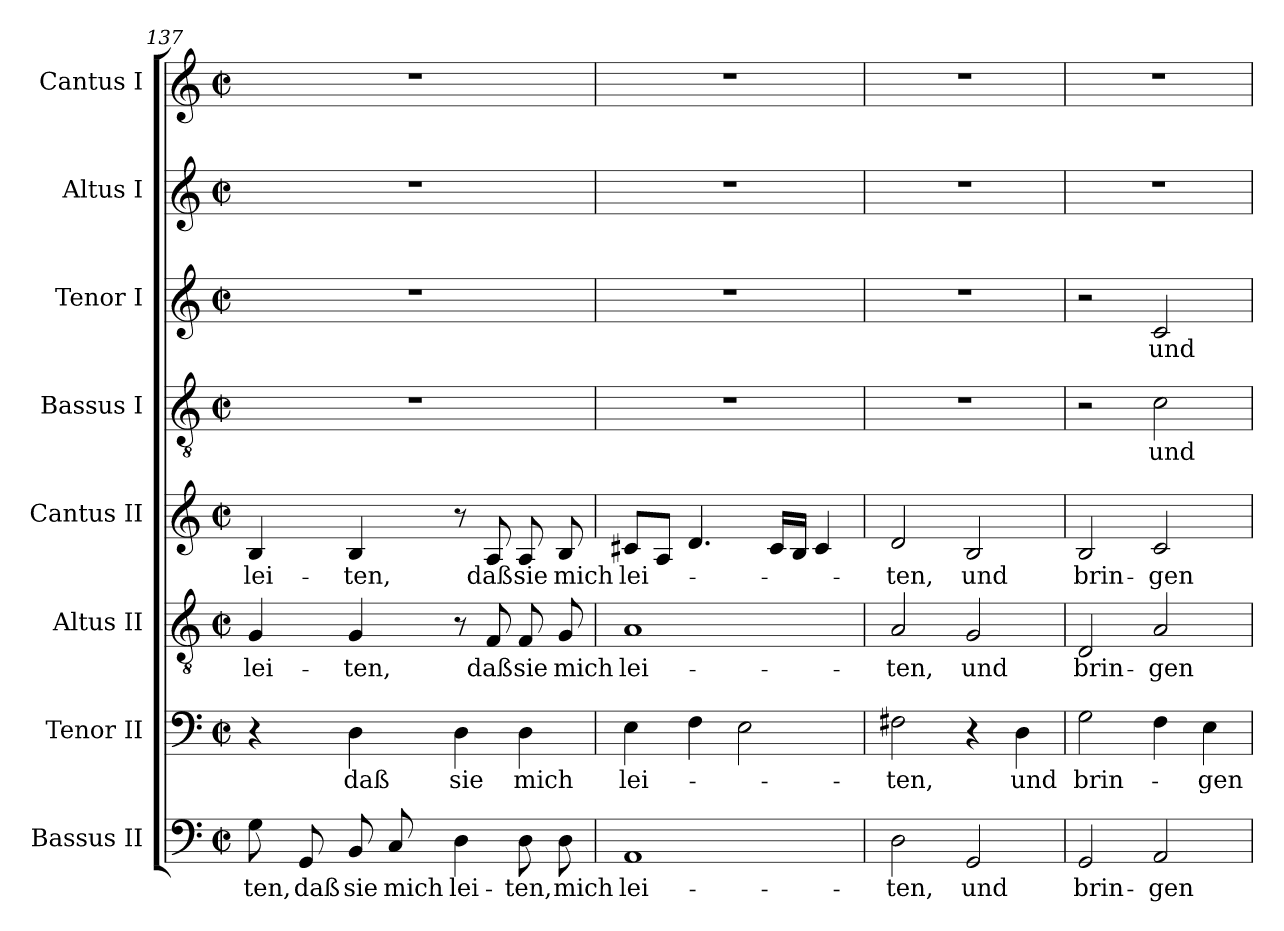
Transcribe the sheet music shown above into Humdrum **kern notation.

**kern	**text	**kern	**text	**kern	**text	**kern	**text	**kern	**text	**kern	**text	**kern	**kern
*part8	*part8	*part7	*part7	*part6	*part6	*part5	*part5	*part4	*part4	*part3	*part3	*part2	*part1
*staff8	*staff8	*staff7	*staff7	*staff6	*staff6	*staff5	*staff5	*staff4	*staff4	*staff3	*staff3	*staff2	*staff1
*I"Bassus II	*	*I"Tenor II	*	*I"Altus II	*	*I"Cantus II	*	*I"Bassus I	*	*I"Tenor I	*	*I"Altus I	*I"Cantus I
*I'B2	*	*I'T2	*	*I'A2	*	*I'C2	*	*I'B1	*	*I'T1	*	*I'A1	*I'C1
*clefF4	*	*clefF4	*	*clefGv2	*	*clefG2	*	*clefGv2	*	*clefG2	*	*clefG2	*clefG2
*k[]	*	*k[]	*	*k[]	*	*k[]	*	*k[]	*	*k[]	*	*k[]	*k[]
*C:	*	*C:	*	*C:	*	*C:	*	*C:	*	*C:	*	*C:	*C:
*M2/2	*	*M2/2	*	*M2/2	*	*M2/2	*	*M2/2	*	*M2/2	*	*M2/2	*M2/2
*met(c|)	*	*met(c|)	*	*met(c|)	*	*met(c|)	*	*met(c|)	*	*met(c|)	*	*met(c|)	*met(c|)
=137	=137	=137	=137	=137	=137	=137	=137	=137	=137	=137	=137	=137	=137
!	!LO:LY:b	!	!	!	!	!	!	!	!	!	!	!	!
!	!	!	!	!	!LO:LY:b	!	!	!	!	!	!	!	!
!	!	!	!	!	!	!	!LO:LY:b	!	!	!	!	!	!
8G\	-ten,	4r	.	4G/	lei-	4B/	lei-	1r	.	1r	.	1r	1r
!	!LO:LY:b	!	!	!	!	!	!	!	!	!	!	!	!
8GG/	daß	.	.	.	.	.	.	.	.	.	.	.	.
!	!LO:LY:b	!	!	!	!	!	!	!	!	!	!	!	!
!	!	!	!LO:LY:b	!	!	!	!	!	!	!	!	!	!
!	!	!	!	!	!LO:LY:b	!	!	!	!	!	!	!	!
!	!	!	!	!	!	!	!LO:LY:b	!	!	!	!	!	!
8BB/	sie	4D\	daß	4G/	-ten,	4B/	-ten,	.	.	.	.	.	.
!	!LO:LY:b	!	!	!	!	!	!	!	!	!	!	!	!
8C/	mich	.	.	.	.	.	.	.	.	.	.	.	.
!	!LO:LY:b	!	!	!	!	!	!	!	!	!	!	!	!
!	!	!	!LO:LY:b	!	!	!	!	!	!	!	!	!	!
4D\	lei-	4D\	sie	8r	.	8r	.	.	.	.	.	.	.
!	!	!	!	!	!LO:LY:b	!	!	!	!	!	!	!	!
!	!	!	!	!	!	!	!LO:LY:b	!	!	!	!	!	!
.	.	.	.	8F/	daß	8A/	daß	.	.	.	.	.	.
!	!LO:LY:b	!	!	!	!	!	!	!	!	!	!	!	!
!	!	!	!LO:LY:b	!	!	!	!	!	!	!	!	!	!
!	!	!	!	!	!LO:LY:b	!	!	!	!	!	!	!	!
!	!	!	!	!	!	!	!LO:LY:b	!	!	!	!	!	!
8D\	-ten,	4D\	mich	8F/	sie	8A/	sie	.	.	.	.	.	.
!	!LO:LY:b	!	!	!	!	!	!	!	!	!	!	!	!
!	!	!	!	!	!LO:LY:b	!	!	!	!	!	!	!	!
!	!	!	!	!	!	!	!LO:LY:b	!	!	!	!	!	!
8D\	mich	.	.	8G/	mich	8B/	mich	.	.	.	.	.	.
=138	=138	=138	=138	=138	=138	=138	=138	=138	=138	=138	=138	=138	=138
!	!LO:LY:b	!	!	!	!	!	!	!	!	!	!	!	!
!	!	!	!LO:LY:b	!	!	!	!	!	!	!	!	!	!
!	!	!	!	!	!LO:LY:b	!	!	!	!	!	!	!	!
!	!	!	!	!	!	!	!LO:LY:b	!	!	!	!	!	!
1AA	lei-	4E\	lei-	1A	lei-	8c#X/L	lei-	1r	.	1r	.	1r	1r
.	.	.	.	.	.	8A/J	.	.	.	.	.	.	.
.	.	4F\	.	.	.	4.d/	.	.	.	.	.	.	.
.	.	2E\	.	.	.	.	.	.	.	.	.	.	.
.	.	.	.	.	.	16c#/LL	.	.	.	.	.	.	.
.	.	.	.	.	.	16B/JJ	.	.	.	.	.	.	.
.	.	.	.	.	.	4c#/	.	.	.	.	.	.	.
=139	=139	=139	=139	=139	=139	=139	=139	=139	=139	=139	=139	=139	=139
!	!LO:LY:b	!	!	!	!	!	!	!	!	!	!	!	!
!	!	!	!LO:LY:b	!	!	!	!	!	!	!	!	!	!
!	!	!	!	!	!LO:LY:b	!	!	!	!	!	!	!	!
!	!	!	!	!	!	!	!LO:LY:b	!	!	!	!	!	!
2D\	-ten,	2F#X\	-ten,	2A/	-ten,	2d/	-ten,	1r	.	1r	.	1r	1r
!	!LO:LY:b	!	!	!	!	!	!	!	!	!	!	!	!
!	!	!	!	!	!LO:LY:b	!	!	!	!	!	!	!	!
!	!	!	!	!	!	!	!LO:LY:b	!	!	!	!	!	!
2GG/	und	4r	.	2G/	und	2B/	und	.	.	.	.	.	.
!	!	!	!LO:LY:b	!	!	!	!	!	!	!	!	!	!
.	.	4D\	und	.	.	.	.	.	.	.	.	.	.
!!LO:LB:g=z
=140	=140	=140	=140	=140	=140	=140	=140	=140	=140	=140	=140	=140	=140
!	!LO:LY:b	!	!	!	!	!	!	!	!	!	!	!	!
!	!	!	!LO:LY:b	!	!	!	!	!	!	!	!	!	!
!	!	!	!	!	!LO:LY:b	!	!	!	!	!	!	!	!
!	!	!	!	!	!	!	!LO:LY:b	!	!	!	!	!	!
2GG/	brin-	2G\	brin-	2D/	brin-	2B/	brin-	2r	.	2r	.	1r	1r
!	!LO:LY:b	!	!	!	!	!	!	!	!	!	!	!	!
!	!	!	!	!	!LO:LY:b	!	!	!	!	!	!	!	!
!	!	!	!	!	!	!	!LO:LY:b	!	!	!	!	!	!
!	!	!	!	!	!	!	!	!	!LO:LY:b	!	!	!	!
!	!	!	!	!	!	!	!	!	!	!	!LO:LY:b	!	!
2AA/	-gen	4F\	.	2A/	-gen	2c/	-gen	2c\	und	2c/	und	.	.
!	!	!	!LO:LY:b	!	!	!	!	!	!	!	!	!	!
.	.	4E\	-gen	.	.	.	.	.	.	.	.	.	.
=	=	=	=	=	=	=	=	=	=	=	=	=	=
*-	*-	*-	*-	*-	*-	*-	*-	*-	*-	*-	*-	*-	*-
